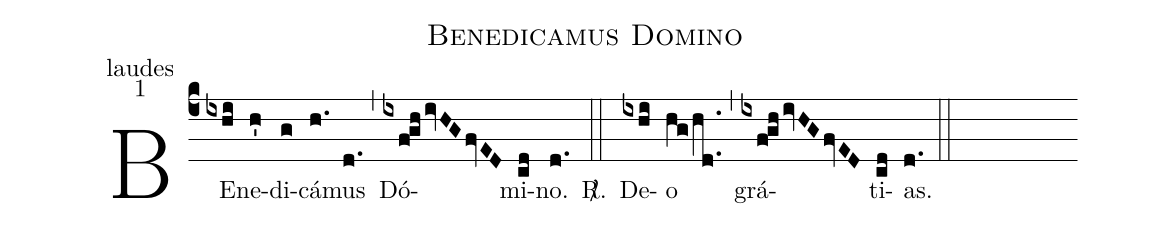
name: Benedicamus Domino;
office-part: laudes;
mode: 1;
%%
(c4)
BE(ixhi)ne(h')di(g)cá(h.)mus(d.) (,)
Dó(ixf!gh/ivHGfvED)mi(cd)no.(d.) <sp>R/</sp>.(::)
De(ixhi)o(hg/hd..) (,)
grá(ixf!gh/ivHGfvED)ti(cd)as.(d.) (::)
